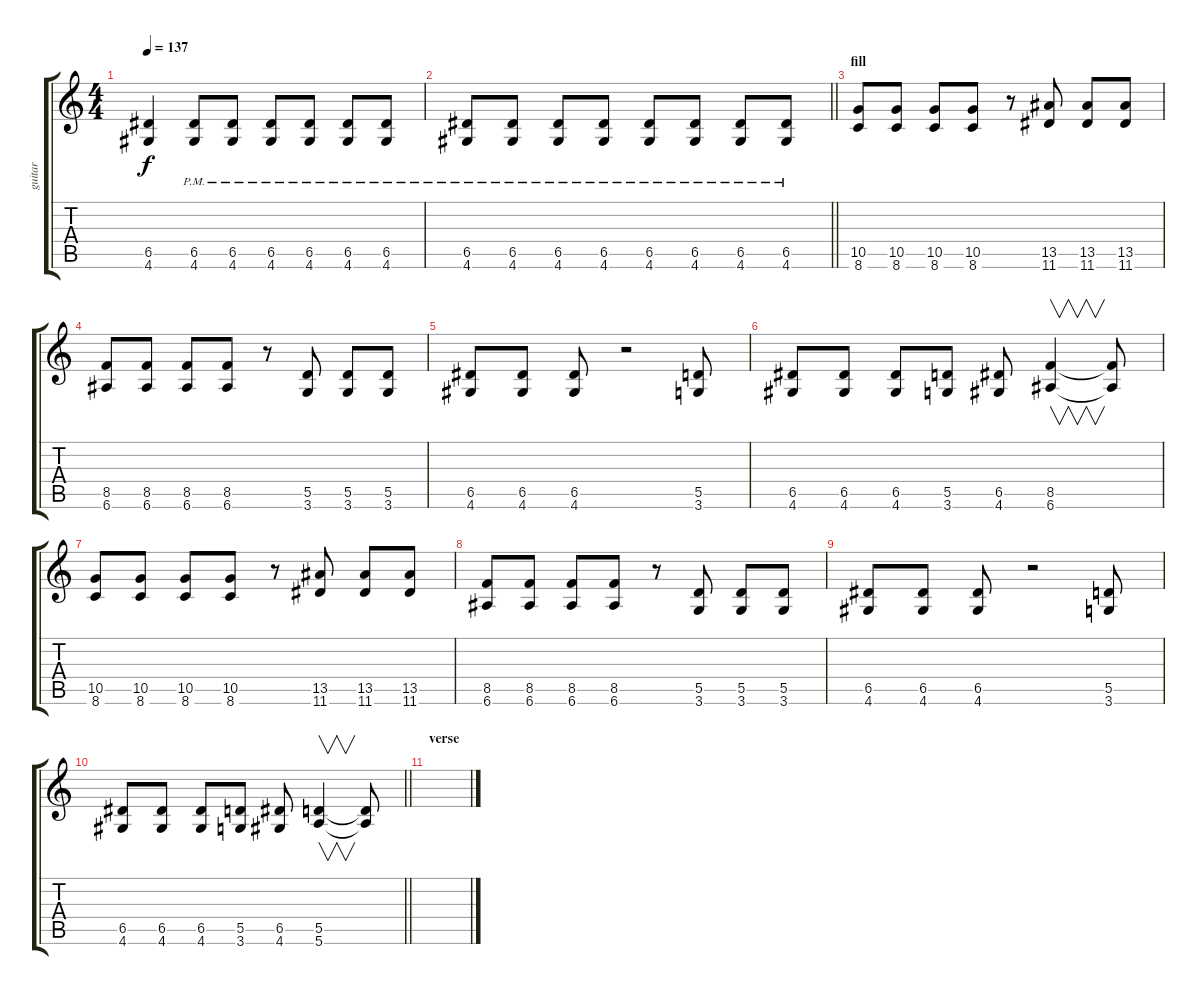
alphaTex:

\track ("guitar " "guitar ") {instrument distortionguitar}
\staff {score tabs}
\tuning (E4 B3 G3 D3 A2 E2) {hide}
\ts (4 4)
\tempo 137
\clef g2
\ks c
(6.5 4.6).4{dy f} (6.5{pm} 4.6{pm}).8 (6.5{pm} 4.6{pm}).8 (6.5{pm} 4.6{pm}).8 (6.5{pm} 4.6{pm}).8 (6.5{pm} 4.6{pm}).8 (6.5{pm} 4.6{pm}).8 |
\barLineRight lightlight
(6.5{pm} 4.6{pm}).8 (6.5{pm} 4.6{pm}).8 (6.5{pm} 4.6{pm}).8 (6.5{pm} 4.6{pm}).8 (6.5{pm} 4.6{pm}).8 (6.5{pm} 4.6{pm}).8 (6.5{pm} 4.6{pm}).8 (6.5{pm} 4.6{pm}).8 |
\section ("" "fill")
(10.5 8.6).8 (10.5 8.6).8 (10.5 8.6).8 (10.5 8.6).8 r.8 (13.5 11.6).8 (13.5 11.6).8 (13.5 11.6).8 |
(8.5 6.6).8 (8.5 6.6).8 (8.5 6.6).8 (8.5 6.6).8 r.8 (5.5 3.6).8 (5.5 3.6).8 (5.5 3.6).8 |
(6.5 4.6).8 (6.5 4.6).8 (6.5 4.6).8 r.2 (5.5 3.6).8 |
(6.5 4.6).8 (6.5 4.6).8 (6.5 4.6).8 (5.5 3.6).8 (6.5 4.6).8 (8.5 6.6).4{v} (8.5{t} 6.6{t}).8 |
(10.5 8.6).8 (10.5 8.6).8 (10.5 8.6).8 (10.5 8.6).8 r.8 (13.5 11.6).8 (13.5 11.6).8 (13.5 11.6).8 |
(8.5 6.6).8 (8.5 6.6).8 (8.5 6.6).8 (8.5 6.6).8 r.8 (5.5 3.6).8 (5.5 3.6).8 (5.5 3.6).8 |
(6.5 4.6).8 (6.5 4.6).8 (6.5 4.6).8 r.2 (5.5 3.6).8 |
\barLineRight lightlight
(6.5 4.6).8 (6.5 4.6).8 (6.5 4.6).8 (5.5 3.6).8 (6.5 4.6).8 (5.5 5.6).4{v} (5.5{t} 5.6{t}).8 |
\section ("" "verse")
